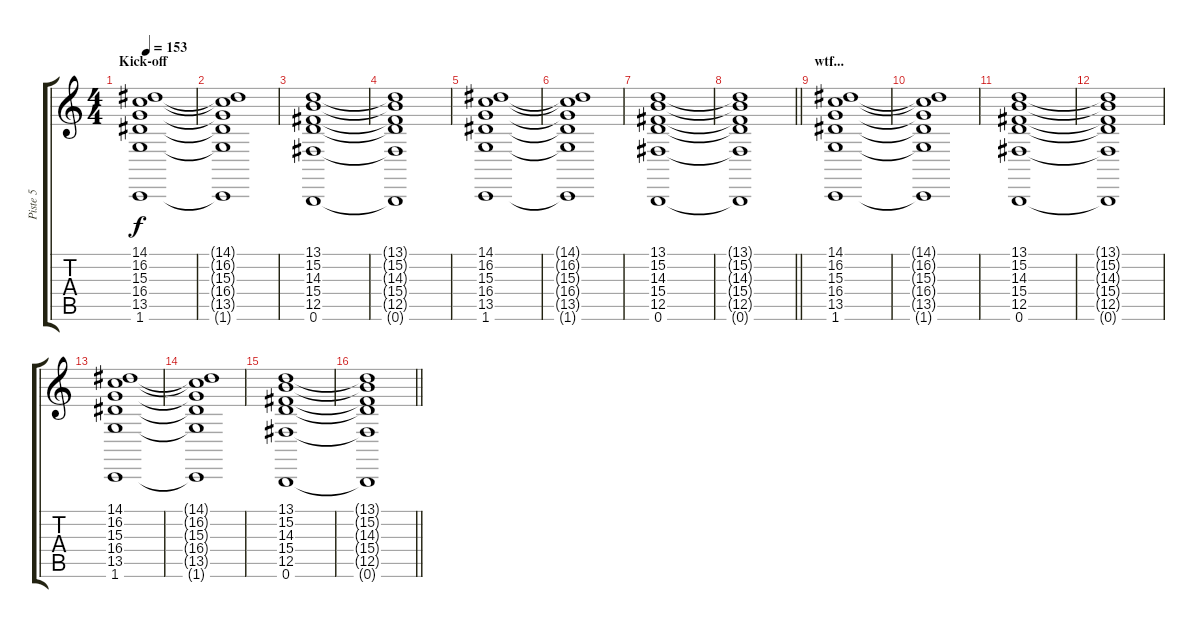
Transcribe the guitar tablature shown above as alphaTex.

\track ("Piste 5" "Piste 5") {instrument stringensemble1}
\staff {score tabs}
\tuning (Db4 Ab3 E3 B2 Gb2 B1) {hide}
\ts (4 4)
\section ("" "Kick-off")
\tempo 153
\clef g2
\ks c
(14.1 16.2 15.3 16.4 13.5 1.6).1{dy f volume 0} |
(14.1{t} 16.2{t} 15.3{t} 16.4{t} 13.5{t} 1.6{t}).1 |
(13.1 15.2 14.3 15.4 12.5 0.6).1 |
(13.1{t} 15.2{t} 14.3{t} 15.4{t} 12.5{t} 0.6{t}).1 |
(14.1 16.2 15.3 16.4 13.5 1.6).1 |
(14.1{t} 16.2{t} 15.3{t} 16.4{t} 13.5{t} 1.6{t}).1 |
(13.1 15.2 14.3 15.4 12.5 0.6).1 |
\barLineRight lightlight
(13.1{t} 15.2{t} 14.3{t} 15.4{t} 12.5{t} 0.6{t}).1 |
\section ("" "wtf...")
(14.1 16.2 15.3 16.4 13.5 1.6).1 |
(14.1{t} 16.2{t} 15.3{t} 16.4{t} 13.5{t} 1.6{t}).1 |
(13.1 15.2 14.3 15.4 12.5 0.6).1 |
(13.1{t} 15.2{t} 14.3{t} 15.4{t} 12.5{t} 0.6{t}).1 |
(14.1 16.2 15.3 16.4 13.5 1.6).1 |
(14.1{t} 16.2{t} 15.3{t} 16.4{t} 13.5{t} 1.6{t}).1 |
(13.1 15.2 14.3 15.4 12.5 0.6).1 |
\barLineRight lightlight
(13.1{t} 15.2{t} 14.3{t} 15.4{t} 12.5{t} 0.6{t}).1
